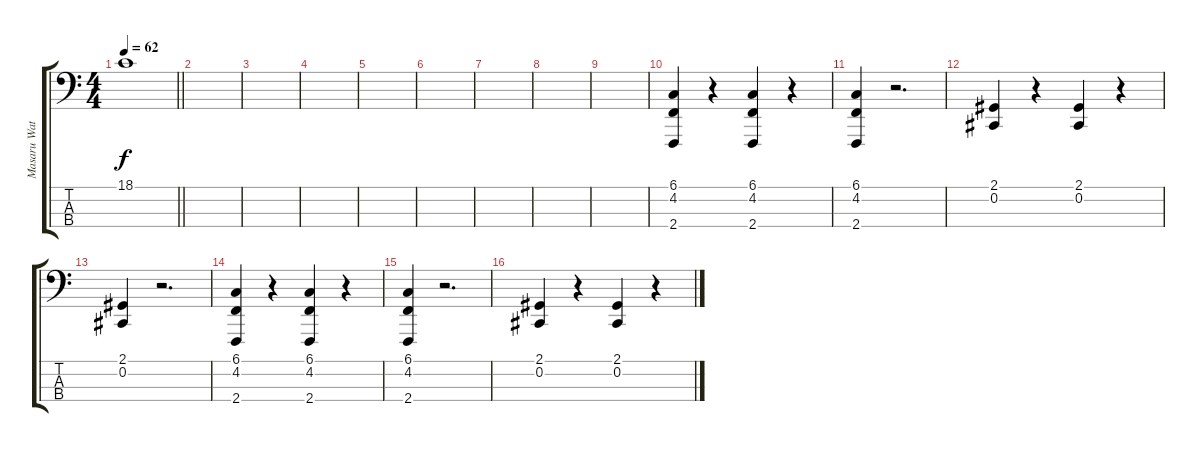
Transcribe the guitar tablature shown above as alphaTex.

\track ("Masaru Watanabe" "Masaru Wat") {instrument pad4choir}
\staff {score tabs}
\tuning (Gb2 Db2 Ab1 Eb1) {hide}
\ts (4 4)
\tempo 62
\clef f4
\barLineRight lightlight
\ks c
18.1.1{dy f} |
|
|
|
|
|
|
|
|
(6.1 4.2 2.4).4 r.4 (6.1 4.2 2.4).4 r.4 |
(6.1 4.2 2.4).4 r.2{d} |
(2.1 0.2).4 r.4 (2.1 0.2).4 r.4 |
(2.1 0.2).4 r.2{d} |
(6.1 4.2 2.4).4 r.4 (6.1 4.2 2.4).4 r.4 |
(6.1 4.2 2.4).4 r.2{d} |
(2.1 0.2).4 r.4 (2.1 0.2).4 r.4
